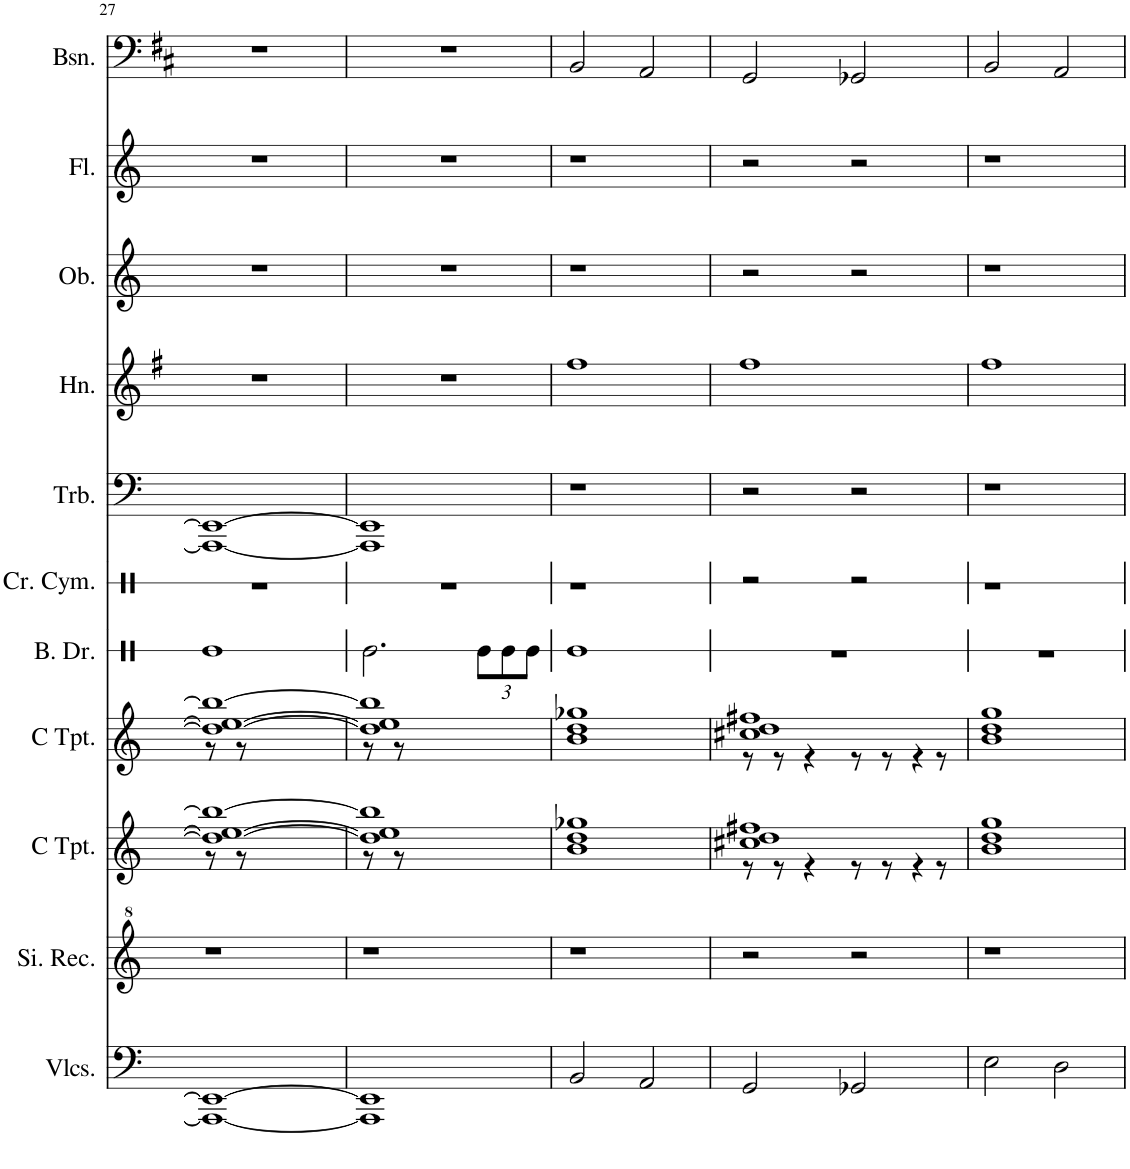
**kern	**kern	**kern	**kern	**kern	**kern	**kern	**kern	**kern	**kern	**kern
*part11	*part10	*part9	*part8	*part7	*part6	*part5	*part4	*part3	*part2	*part1
*staff11	*staff10	*staff9	*staff8	*staff7	*staff6	*staff5	*staff4	*staff3	*staff2	*staff1
*I"Violoncellos	*I"Sopranino Recorder	*I"C Trumpet	*I"C Trumpet	*I"Bass Drum	*I"Crash Cymbal	*I"Trombone	*I"Horn	*I"Oboe	*I"Flute	*I"Bassoon
*I'Vlcs.	*I'Si. Rec.	*I'C Tpt.	*I'C Tpt.	*I'B. Dr.	*I'Cr. Cym.	*I'Trb.	*I'Hn.	*I'Ob.	*I'Fl.	*I'Bsn.
!!LO:PB:g=z
*clefF4	*clefG^2	*clefG2	*clefG2	*clefX	*clefX	*clefF4	*clefG2	*clefG2	*clefG2	*clefF4
*	*	*	*	*	*	*	*Trd4c7	*	*	*
*k[]	*k[]	*k[]	*k[]	*k[]	*k[]	*k[]	*k[f#]	*k[]	*k[]	*k[f#c#]
*M4/4	*M4/4	*M4/4	*M4/4	*M4/4	*M4/4	*M4/4	*M4/4	*M4/4	*M4/4	*M4/4
=27	=27	=27	=27	=27	=27	=27	=27	=27	=27	=27
*	*	*^	*^	*	*	*	*	*	*	*
1AAA_ 1EE_	1r	1dd_ 1ee_ 1bb_	8r	1dd_ 1ee_ 1bb_	8r	1Re	1r	1AAA_ 1EE_	1r	1r	1r	1r
.	.	.	8r	.	8r	.	.	.	.	.	.	.
.	.	.	2.ryy	.	2.ryy	.	.	.	.	.	.	.
=28	=28	=28	=28	=28	=28	=28	=28	=28	=28	=28	=28	=28
1AAA] 1EE]	1r	1dd] 1ee] 1bb]	8r	1dd] 1ee] 1bb]	8r	2.Re\	1r	1AAA] 1EE]	1r	1r	1r	1r
.	.	.	8r	.	8r	.	.	.	.	.	.	.
.	.	.	2.ryy	.	2.ryy	.	.	.	.	.	.	.
*	*	*	*	*	*	*Xbrackettup	*	*	*	*	*	*
.	.	.	.	.	.	12Re\L	.	.	.	.	.	.
.	.	.	.	.	.	12Re\	.	.	.	.	.	.
.	.	.	.	.	.	12Re\J	.	.	.	.	.	.
*	*	*v	*v	*	*	*	*	*	*	*	*	*
*	*	*	*v	*v	*	*	*	*	*	*	*
=29	=29	=29	=29	=29	=29	=29	=29	=29	=29	=29
2BB/	1r	1b 1dd 1gg-X	1b 1dd 1gg-X	1Re	1r	1r	1ff#	1r	1r	2BB/
2AA/	.	.	.	.	.	.	.	.	.	2AA/
=30	=30	=30	=30	=30	=30	=30	=30	=30	=30	=30
*	*	*^	*^	*	*	*	*	*	*	*
2GG/	2r	1cc#X 1dd 1ff#X	8r	1cc#X 1dd 1ff#X	8r	1r	2r	2r	1ff#	2r	2r	2GG/
.	.	.	8r	.	8r	.	.	.	.	.	.	.
.	.	.	4r	.	4r	.	.	.	.	.	.	.
2GG-X/	2r	.	8r	.	8r	.	2r	2r	.	2r	2r	2GG-X/
.	.	.	8r	.	8r	.	.	.	.	.	.	.
.	.	.	4r	.	4r	.	.	.	.	.	.	.
8ryy	8ryy	8ryy	8r	8ryy	8r	8ryy	8ryy	8ryy	8ryy	8ryy	8ryy	8ryy
*	*	*v	*v	*	*	*	*	*	*	*	*	*
*	*	*	*v	*v	*	*	*	*	*	*	*
=31	=31	=31	=31	=31	=31	=31	=31	=31	=31	=31
2E\	1r	1b 1dd 1gg	1b 1dd 1gg	1r	1r	1r	1ff#	1r	1r	2BB/
2D\	.	.	.	.	.	.	.	.	.	2AA/
=	=	=	=	=	=	=	=	=	=	=
*-	*-	*-	*-	*-	*-	*-	*-	*-	*-	*-
